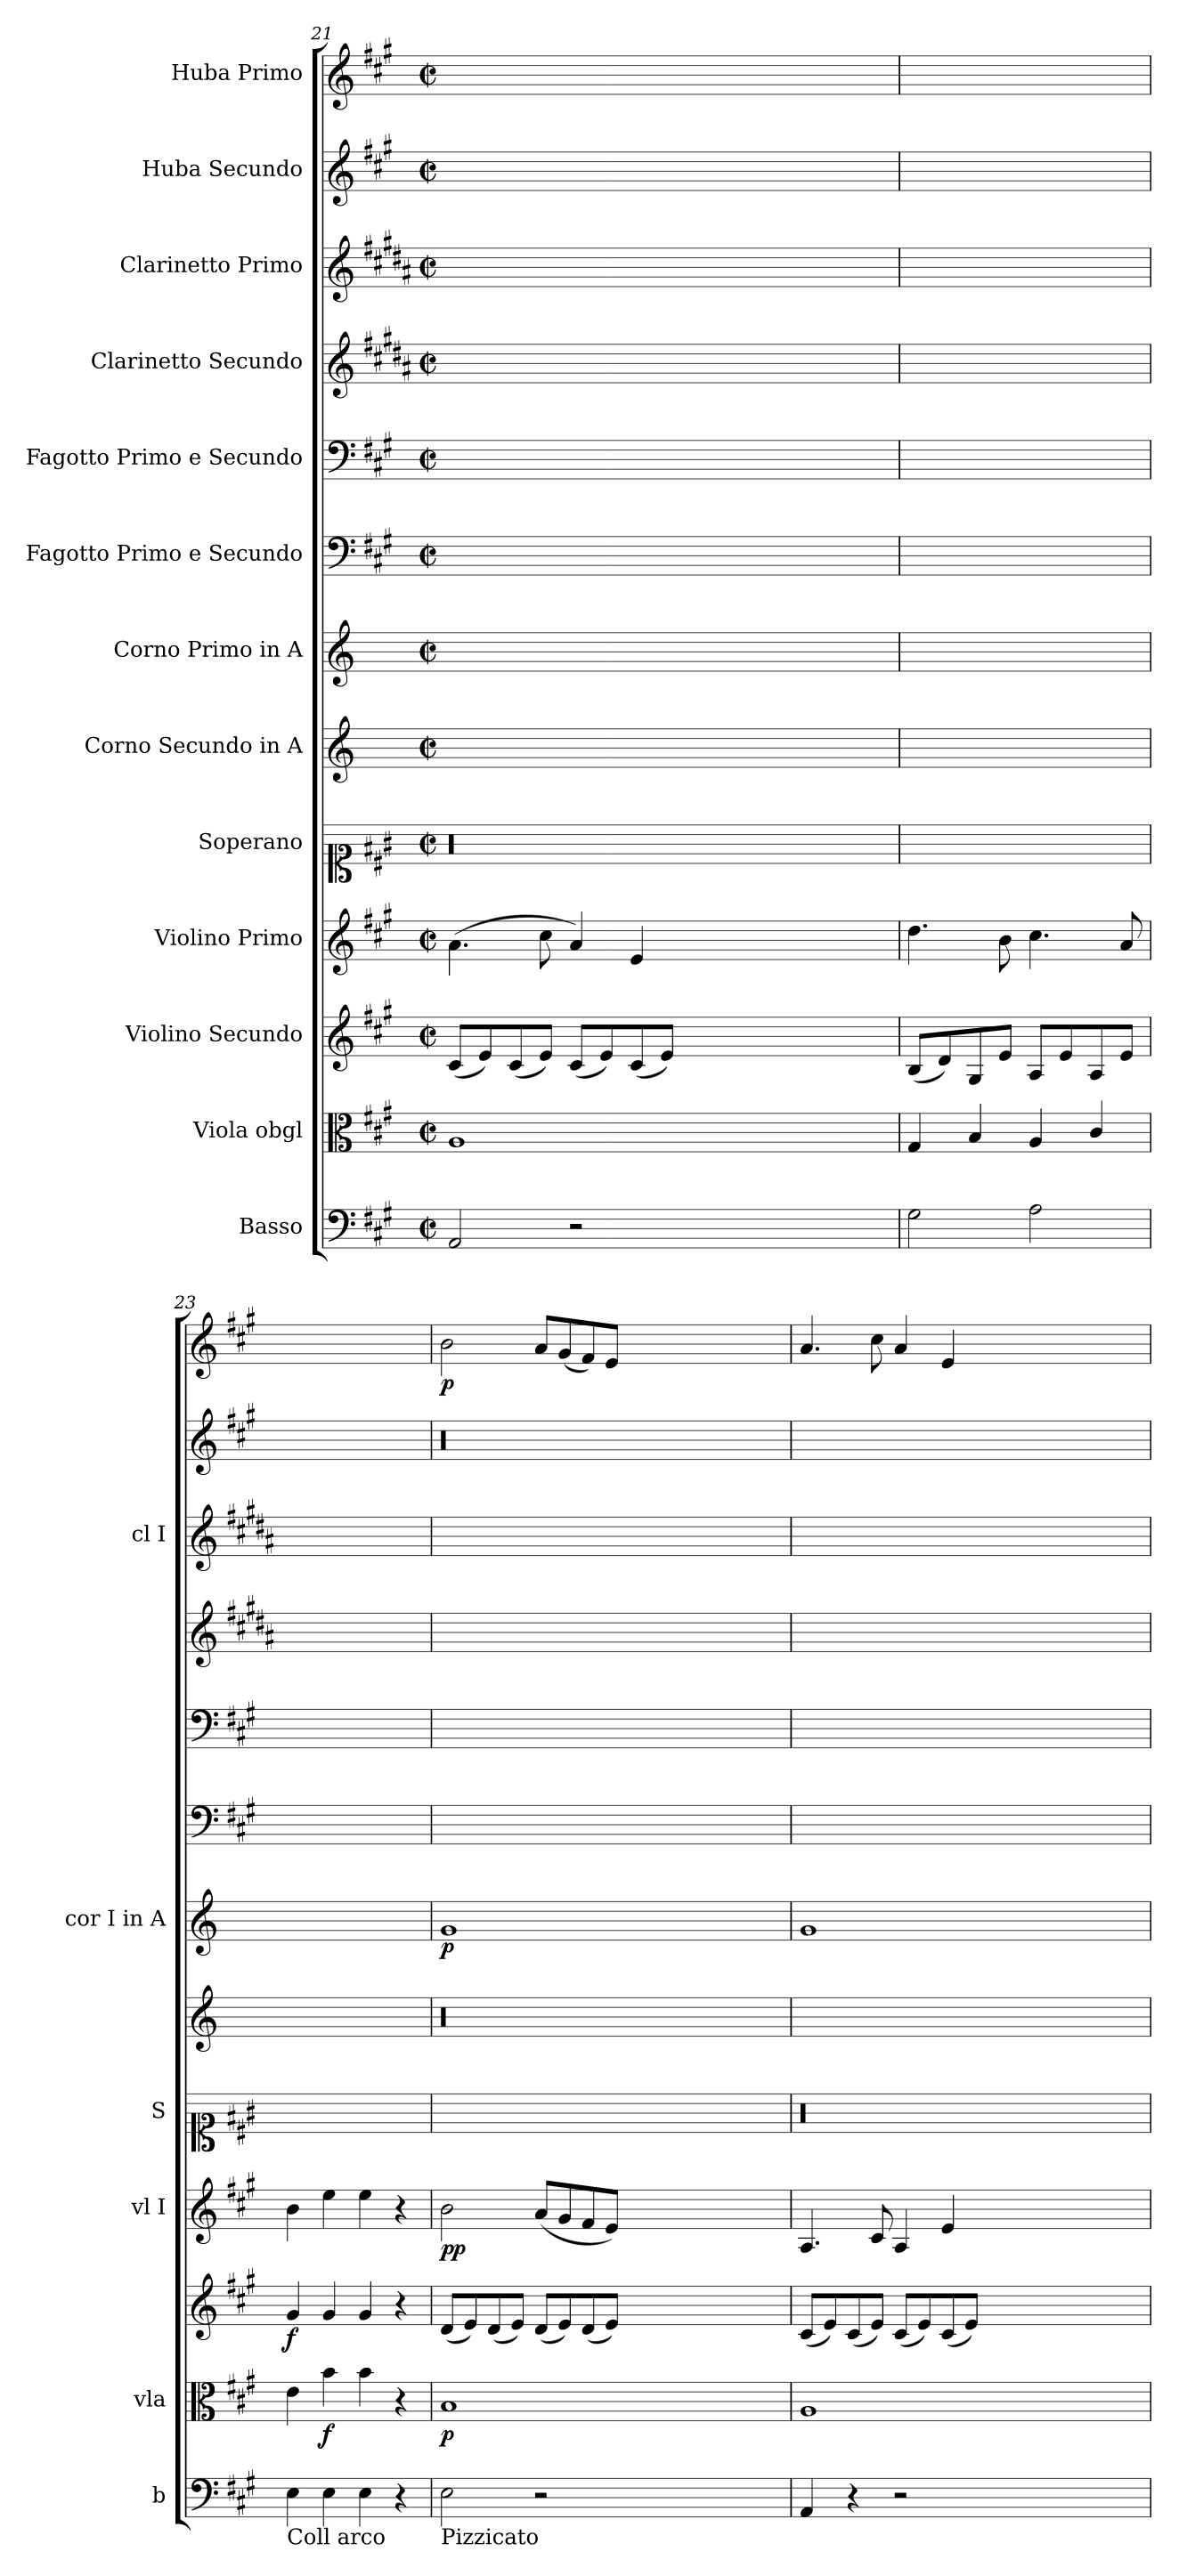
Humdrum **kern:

**kern	**kern	**dynam	**kern	**dynam	**kern	**dynam	**kern	**kern	**kern	**dynam	**kern	**kern	**kern	**kern	**kern	**kern	**dynam
*part13	*part12	*part12	*part11	*part11	*part10	*part10	*part9	*part8	*part7	*part7	*part6	*part5	*part4	*part3	*part2	*part1	*part1
*staff13	*staff12	*staff12	*staff11	*staff11	*staff10	*staff10	*staff9	*staff8	*staff7	*staff7	*staff6	*staff5	*staff4	*staff3	*staff2	*staff1	*staff1
*I"Basso	*I"Viola obgl	*	*I"Violino Secundo	*	*I"Violino Primo	*	*I"Soperano	*I"Corno Secundo in A	*I"Corno Primo in A	*	*I"Fagotto Primo e Secundo	*I"Fagotto Primo e Secundo	*I"Clarinetto Secundo	*I"Clarinetto Primo	*I"Huba Secundo	*I"Huba Primo	*
*I'b	*I'vla	*	*	*	*I'vl I	*	*I'S	*	*I'cor I in A	*	*	*	*	*I'cl I	*	*	*
*clefF4	*clefC3	*	*clefG2	*	*clefG2	*	*clefC1	*clefG2	*clefG2	*	*clefF4	*clefF4	*clefG2	*clefG2	*clefG2	*clefG2	*
*	*	*	*	*	*	*	*	*ITrd2c3	*ITrd2c3	*	*	*	*ITrd1c2	*ITrd1c2	*	*	*
*k[f#c#g#]	*k[f#c#g#]	*	*k[f#c#g#]	*	*k[f#c#g#]	*	*k[f#c#g#]	*k[f#c#g#]	*k[f#c#g#]	*	*k[f#c#g#]	*k[f#c#g#]	*k[f#c#g#]	*k[f#c#g#]	*k[f#c#g#]	*k[f#c#g#]	*
*A:	*A:	*	*A:	*	*A:	*	*A:	*A:	*A:	*	*A:	*A:	*A:	*A:	*A:	*A:	*
*M2/2	*M2/2	*	*M2/2	*	*M2/2	*	*M2/2	*M2/2	*M2/2	*	*M2/2	*M2/2	*M2/2	*M2/2	*M2/2	*M2/2	*
*met(c|)	*met(c|)	*	*met(c|)	*	*met(c|)	*	*met(c|)	*met(c|)	*met(c|)	*	*met(c|)	*met(c|)	*met(c|)	*met(c|)	*met(c|)	*met(c|)	*
=21	=21	=21	=21	=21	=21	=21	=21	=21	=21	=21	=21	=21	=21	=21	=21	=21	=21
2AA/	1A	.	(8c#/L	.	(4.a\	.	00r	00ryy	00ryy	.	2AA/yy	2AA/yy	1ryy	1ryy	00ryy	00ryy	.
.	.	.	8e/)	.	.	.	.	.	.	.	.	.	.	.	.	.	.
.	.	.	(8c#/	.	.	.	.	.	.	.	.	.	.	.	.	.	.
.	.	.	8e/J)	.	8cc#\	.	.	.	.	.	.	.	.	.	.	.	.
2r	.	.	(8c#/L	.	4a/)	.	.	.	.	.	2ryy	2ryy	.	.	.	.	.
.	.	.	8e/)	.	.	.	.	.	.	.	.	.	.	.	.	.	.
.	.	.	(8c#/	.	4e/	.	.	.	.	.	.	.	.	.	.	.	.
.	.	.	8e/J)	.	.	.	.	.	.	.	.	.	.	.	.	.	.
0.ryy	0.ryy	.	0.ryy	.	0.ryy	.	.	.	.	.	0.ryy	0.ryy	0.ryy	0.ryy	.	.	.
=22	=22	=22	=22	=22	=22	=22	=22	=22	=22	=22	=22	=22	=22	=22	=22	=22	=22
2G#\	4G#/	.	(8B/L	.	4.dd\	.	1ryy	1ryy	1ryy	.	2G#\yy	2G#\yy	1ryy	1ryy	1ryy	1ryy	.
.	.	.	8d/)	.	.	.	.	.	.	.	.	.	.	.	.	.	.
.	4B/	.	8G#/	.	.	.	.	.	.	.	.	.	.	.	.	.	.
.	.	.	8e/J	.	8b\	.	.	.	.	.	.	.	.	.	.	.	.
2A\	4A/	.	8A/L	.	4.cc#\	.	.	.	.	.	2A\yy	2A\yy	.	.	.	.	.
.	.	.	8e/	.	.	.	.	.	.	.	.	.	.	.	.	.	.
.	4c#/	.	8A/	.	.	.	.	.	.	.	.	.	.	.	.	.	.
.	.	.	8e/J	.	8a/	.	.	.	.	.	.	.	.	.	.	.	.
=23	=23	=23	=23	=23	=23	=23	=23	=23	=23	=23	=23	=23	=23	=23	=23	=23	=23
!LO:TX:b:t=Coll arco	!	!	!	!	!	!	!	!	!	!	!	!	!	!	!	!	!
4E\	4e\	.	4g#/	f	4b\	.	1ryy	1ryy	1ryy	.	4E\yy	4E\yy	1ryy	1ryy	1ryy	1ryy	.
!	!	!	!	!	!	!LO:DY:b	!	!	!	!	!	!	!	!	!	!	!
4E\	4b\	f	4g#/	.	4ee\	for&colon;	.	.	.	.	4E\yy	4E\yy	.	.	.	.	.
4E\	4b\	.	4g#/	.	4ee\	.	.	.	.	.	4E\yy	4E\yy	.	.	.	.	.
4r	4r	.	4r	.	4r	.	.	.	.	.	4ryy	4ryy	.	.	.	.	.
=24	=24	=24	=24	=24	=24	=24	=24	=24	=24	=24	=24	=24	=24	=24	=24	=24	=24
!LO:TX:b:t=Pizzicato	!	!	!	!	!	!	!	!	!	!	!	!	!	!	!	!	!
!	!	!	!	!LO:DY:b	!	!	!	!	!	!	!	!	!	!	!	!	!
2E\	1B	p	(8d/L	p&colon;	2b\	pp	00ryy	00r	1e	p	2E\yy	2E\yy	1ryy	1ryy	00r	2b\	p
.	.	.	8e/)	.	.	.	.	.	.	.	.	.	.	.	.	.	.
.	.	.	(8d/	.	.	.	.	.	.	.	.	.	.	.	.	.	.
.	.	.	8e/J)	.	.	.	.	.	.	.	.	.	.	.	.	.	.
2r	.	.	(8d/L	.	(8a/L	.	.	.	.	.	2ryy	2ryy	.	.	.	8a/L	.
.	.	.	8e/)	.	8g#/	.	.	.	.	.	.	.	.	.	.	(8g#/	.
.	.	.	(8d/	.	8f#/	.	.	.	.	.	.	.	.	.	.	8f#/)	.
.	.	.	8e/J)	.	8e/J)	.	.	.	.	.	.	.	.	.	.	8e/J	.
0.ryy	0.ryy	.	0.ryy	.	0.ryy	.	.	.	0.ryy	.	0.ryy	0.ryy	0.ryy	0.ryy	.	0.ryy	.
=25	=25	=25	=25	=25	=25	=25	=25	=25	=25	=25	=25	=25	=25	=25	=25	=25	=25
4AA/	1A	.	(8c#/L	.	4.A/	.	00r	00ryy	1e	.	4AA/yy	4AA/yy	1ryy	1ryy	00ryy	4.a/	.
.	.	.	8e/)	.	.	.	.	.	.	.	.	.	.	.	.	.	.
4r	.	.	(8c#/	.	.	.	.	.	.	.	4ryy	4ryy	.	.	.	.	.
.	.	.	8e/J)	.	8c#/	.	.	.	.	.	.	.	.	.	.	8cc#\	.
2r	.	.	(8c#/L	.	4A/	.	.	.	.	.	2ryy	2ryy	.	.	.	4a/	.
.	.	.	8e/)	.	.	.	.	.	.	.	.	.	.	.	.	.	.
.	.	.	(8c#/	.	4e/	.	.	.	.	.	.	.	.	.	.	4e/	.
.	.	.	8e/J)	.	.	.	.	.	.	.	.	.	.	.	.	.	.
0.ryy	0.ryy	.	0.ryy	.	0.ryy	.	.	.	0.ryy	.	0.ryy	0.ryy	0.ryy	0.ryy	.	0.ryy	.
=	=	=	=	=	=	=	=	=	=	=	=	=	=	=	=	=	=
*-	*-	*-	*-	*-	*-	*-	*-	*-	*-	*-	*-	*-	*-	*-	*-	*-	*-
